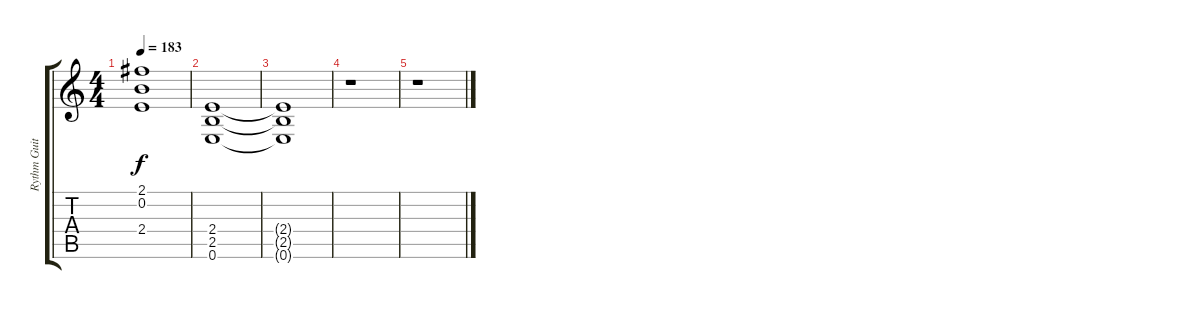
\track ("Rythm Guitar/Clean" "Rythm Guit") {instrument electricguitarclean}
\staff {score tabs}
\tuning (E4 B3 G3 D3 A2 E2) {hide}
\ts (4 4)
\tempo 183
\clef g2
\ks c
(2.1{t} 0.2{t} 2.4{t}).1{dy f} |
(2.4 2.5 0.6).1 |
(2.4{t} 2.5{t} 0.6{t}).1 |
r.1 |
r.1
